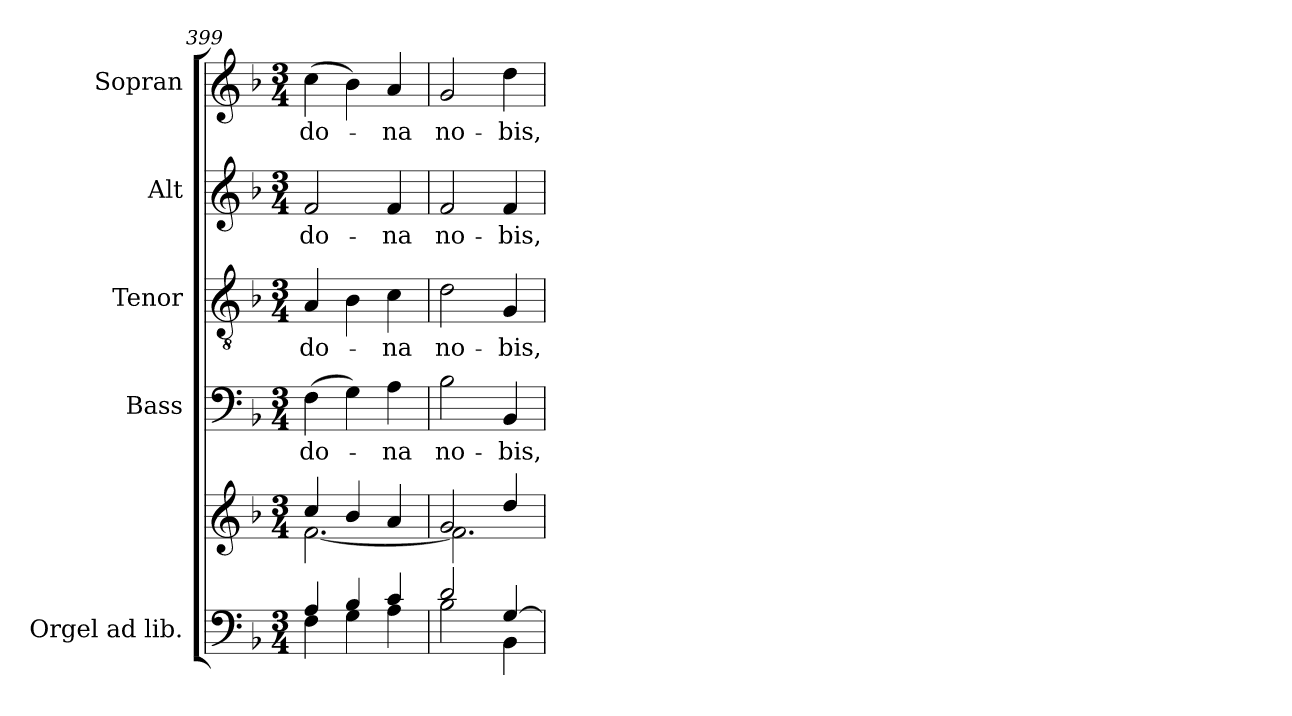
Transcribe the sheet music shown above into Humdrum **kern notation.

**kern	**kern	**kern	**text	**kern	**text	**kern	**text	**kern	**text
*part5	*part5	*part4	*part4	*part3	*part3	*part2	*part2	*part1	*part1
*staff6	*staff5	*staff4	*staff4	*staff3	*staff3	*staff2	*staff2	*staff1	*staff1
*I"Orgel ad lib.	*	*I"Bass	*	*I"Tenor	*	*I"Alt	*	*I"Sopran	*
*	*	*I'B.	*	*I'T.	*	*I'A.	*	*I'S.	*
*clefF4	*clefG2	*clefF4	*	*clefGv2	*	*clefG2	*	*clefG2	*
*k[b-]	*k[b-]	*k[b-]	*	*k[b-]	*	*k[b-]	*	*k[b-]	*
*F:	*F:	*F:	*	*F:	*	*F:	*	*F:	*
*M3/4	*M3/4	*M3/4	*	*M3/4	*	*M3/4	*	*M3/4	*
=399	=399	=399	=399	=399	=399	=399	=399	=399	=399
*^	*^	*	*	*	*	*	*	*	*
!	!	!	!	!	!LO:LY:b	!	!LO:LY:b	!	!LO:LY:b	!	!LO:LY:b
4A/	4F\	4cc/	[<2.f\	(>4F\	do-	4A/	do-	2f/	do-	(>4cc\	do-
4B-/	4G\	4b-/	.	4G\)	.	4B-\	.	.	.	4b-\)	.
!	!	!	!	!	!LO:LY:b	!	!LO:LY:b	!	!LO:LY:b	!	!LO:LY:b
4c/	4A\	4a/	.	4A\	-na	4c\	-na	4f/	-na	4a/	-na
=400	=400	=400	=400	=400	=400	=400	=400	=400	=400	=400	=400
!	!	!	!	!	!LO:LY:b	!	!LO:LY:b	!	!LO:LY:b	!	!LO:LY:b
2d/	2B-\	2g/	2.f\]	2B-\	no-	2d\	no-	2f/	no-	2g/	no-
!	!	!	!	!	!LO:LY:b	!	!LO:LY:b	!	!LO:LY:b	!	!LO:LY:b
[>4G/	4BB-\	4dd/	.	4BB-/	-bis,	4G/	-bis,	4f/	-bis,	4dd\	-bis,
*v	*v	*	*	*	*	*	*	*	*	*	*
*	*v	*v	*	*	*	*	*	*	*	*
=	=	=	=	=	=	=	=	=	=
*-	*-	*-	*-	*-	*-	*-	*-	*-	*-
